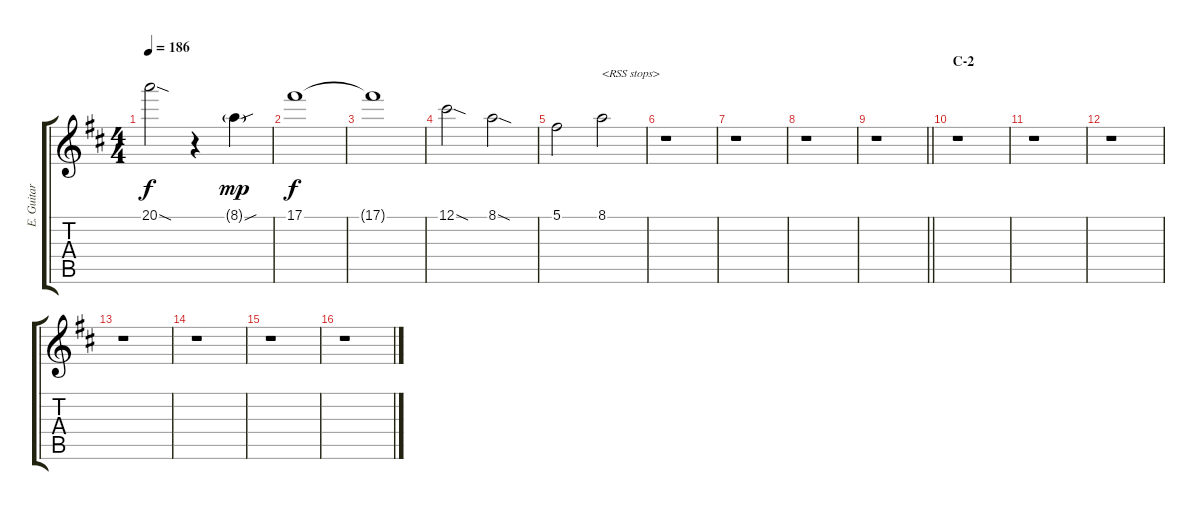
\track ("E. Guitar V" "E. Guitar ") {instrument overdrivenguitar}
\staff {score tabs}
\tuning (Db4 Ab3 E3 B2 Gb2 B1) {hide}
\ts (4 4)
\tempo 186
\clef g2
\ks d
20.1{sod}.2{dy f} r.4 8.1{sou g}.4{dy mp} |
17.1.1{dy f} |
17.1{t}.1 |
12.1{sod}.2 8.1{sod}.2 |
5.1.2 8.1.2{txt "<RSS stops>"} |
r.1 |
r.1 |
r.1 |
\barLineRight lightlight
r.1 |
\section ("" "C-2")
r.1 |
r.1 |
r.1 |
r.1 |
r.1 |
r.1 |
r.1
